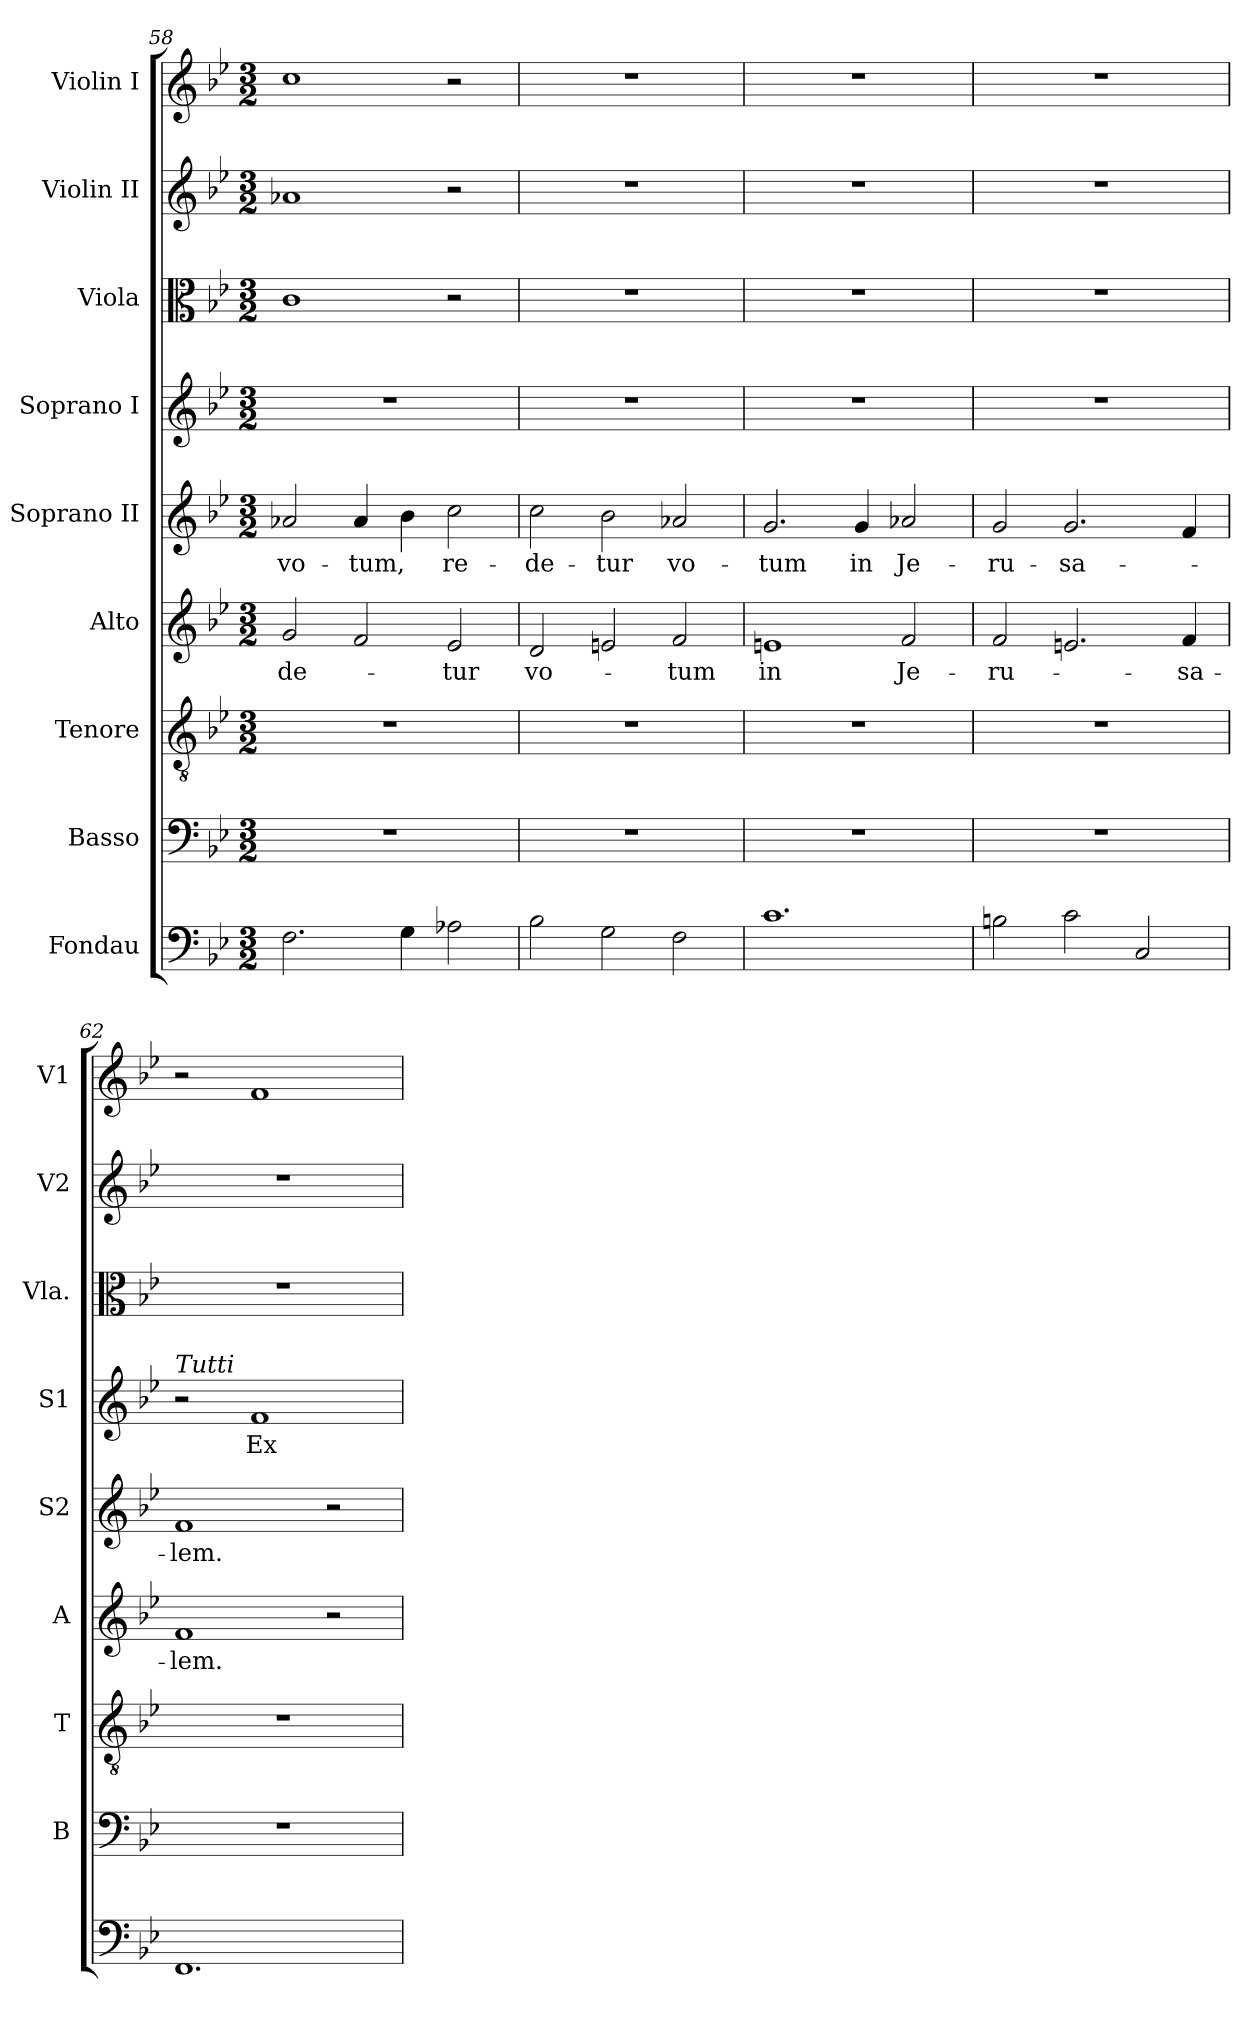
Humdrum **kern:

**kern	**kern	**kern	**kern	**text	**kern	**text	**kern	**text	**kern	**kern	**kern
*part9	*part8	*part7	*part6	*part6	*part5	*part5	*part4	*part4	*part3	*part2	*part1
*staff9	*staff8	*staff7	*staff6	*staff6	*staff5	*staff5	*staff4	*staff4	*staff3	*staff2	*staff1
*I"Fondau	*I"Basso	*I"Tenore	*I"Alto	*	*I"Soprano  II	*	*I"Soprano  I	*	*I"Viola	*I"Violin  II	*I"Violin  I
*	*I'B	*I'T	*I'A	*	*I'S2	*	*I'S1	*	*I'Vla.	*I'V2	*I'V1
*clefF4	*clefF4	*clefGv2	*clefG2	*	*clefG2	*	*clefG2	*	*clefC3	*clefG2	*clefG2
*k[b-e-]	*k[b-e-]	*k[b-e-]	*k[b-e-]	*	*k[b-e-]	*	*k[b-e-]	*	*k[b-e-]	*k[b-e-]	*k[b-e-]
*B-:	*B-:	*B-:	*B-:	*	*B-:	*	*B-:	*	*B-:	*B-:	*B-:
*M3/2	*M3/2	*M3/2	*M3/2	*	*M3/2	*	*M3/2	*	*M3/2	*M3/2	*M3/2
=58	=58	=58	=58	=58	=58	=58	=58	=58	=58	=58	=58
!	!	!	!	!LO:LY:b	!	!LO:LY:b	!	!	!	!	!
2.F\	1.r	1.r	2g/	-de-	2a-X/	vo-	1.r	.	1c	1a-X	1cc
!	!	!	!	!	!	!LO:LY:b	!	!	!	!	!
.	.	.	2f/	.	4a-/	-tum,	.	.	.	.	.
4G\	.	.	.	.	4b-\	.	.	.	.	.	.
!	!	!	!	!LO:LY:b	!	!LO:LY:b	!	!	!	!	!
2A-X\	.	.	2e-/	-tur	2cc\	re-	.	.	2r	2r	2r
=59	=59	=59	=59	=59	=59	=59	=59	=59	=59	=59	=59
!	!	!	!	!LO:LY:b	!	!LO:LY:b	!	!	!	!	!
2B-\	1.r	1.r	2d/	vo-	2cc\	-de-	1.r	.	1.r	1.r	1.r
!	!	!	!	!	!	!LO:LY:b	!	!	!	!	!
2G\	.	.	2en/	.	2b-\	-tur	.	.	.	.	.
!	!	!	!	!LO:LY:b	!	!LO:LY:b	!	!	!	!	!
2F\	.	.	2f/	-tum	2a-X/	vo-	.	.	.	.	.
=60	=60	=60	=60	=60	=60	=60	=60	=60	=60	=60	=60
!	!	!	!	!LO:LY:b	!	!LO:LY:b	!	!	!	!	!
1.c	1.r	1.r	1en	in	2.g/	-tum	1.r	.	1.r	1.r	1.r
!	!	!	!	!	!	!LO:LY:b	!	!	!	!	!
.	.	.	.	.	4g/	in	.	.	.	.	.
!	!	!	!	!LO:LY:b	!	!LO:LY:b	!	!	!	!	!
.	.	.	2f/	Je-	2a-X/	Je-	.	.	.	.	.
!!LO:PB:g=z
=61	=61	=61	=61	=61	=61	=61	=61	=61	=61	=61	=61
!	!	!	!	!LO:LY:b	!	!LO:LY:b	!	!	!	!	!
2Bn\	1.r	1.r	2f/	-ru-	2g/	-ru-	1.r	.	1.r	1.r	1.r
!	!	!	!	!	!	!LO:LY:b	!	!	!	!	!
2c\	.	.	2.en/	.	2.g/	-sa-	.	.	.	.	.
2C/	.	.	.	.	.	.	.	.	.	.	.
!	!	!	!	!LO:LY:b	!	!	!	!	!	!	!
.	.	.	4f/	-sa-	4f/	.	.	.	.	.	.
=62	=62	=62	=62	=62	=62	=62	=62	=62	=62	=62	=62
!	!	!	!	!	!	!	!LO:TX:a:i:t=Tutti	!	!	!	!
!	!	!	!	!LO:LY:b	!	!LO:LY:b	!	!	!	!	!
1.FF	1.r	1.r	1f	-lem.	1f	-lem.	2r	.	1.r	1.r	2r
!	!	!	!	!	!	!	!	!LO:LY:b	!	!	!
.	.	.	.	.	.	.	1f	Ex-	.	.	1f
.	.	.	2r	.	2r	.	.	.	.	.	.
=	=	=	=	=	=	=	=	=	=	=	=
*-	*-	*-	*-	*-	*-	*-	*-	*-	*-	*-	*-
